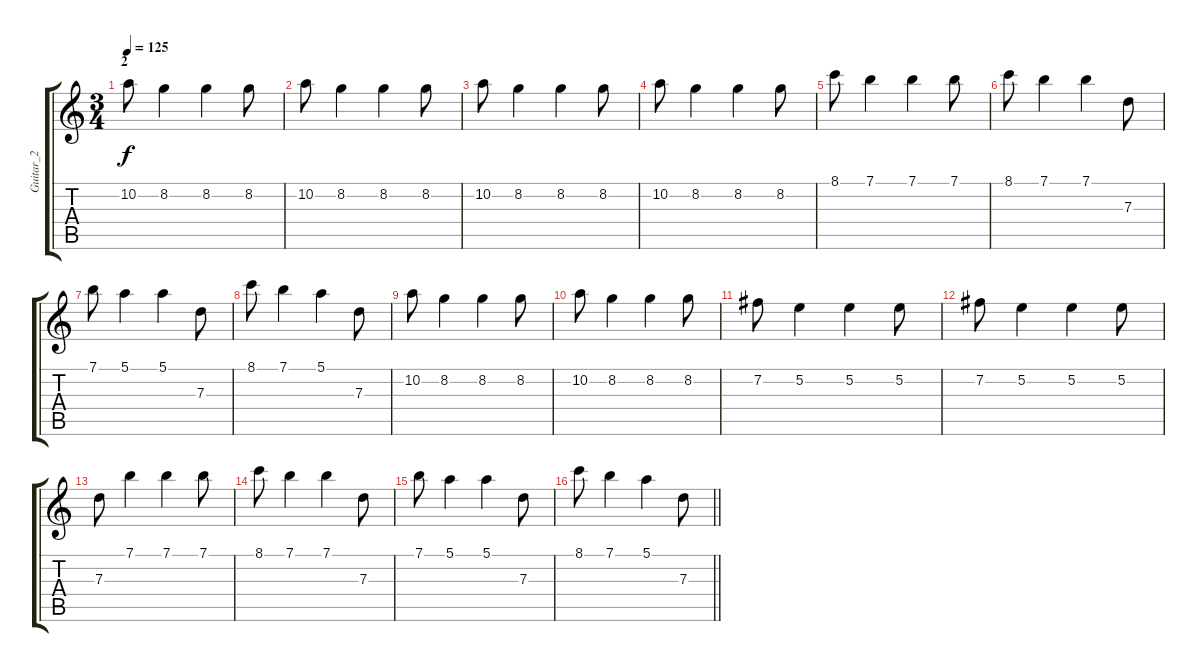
\track ("Guitar_2" "Guitar_2") {instrument acousticguitarsteel}
\staff {score tabs}
\tuning (E4 B3 G3 D3 A2 E2) {hide}
\ts (3 4)
\section ("" "2")
\tempo 125
\clef g2
\ks c
10.2.8{dy f} 8.2.4 8.2.4 8.2.8 |
10.2.8 8.2.4 8.2.4 8.2.8 |
10.2.8 8.2.4 8.2.4 8.2.8 |
10.2.8 8.2.4 8.2.4 8.2.8 |
8.1.8 7.1.4 7.1.4 7.1.8 |
8.1.8 7.1.4 7.1.4 7.3.8 |
7.1.8 5.1.4 5.1.4 7.3.8 |
8.1.8 7.1.4 5.1.4 7.3.8 |
10.2.8 8.2.4 8.2.4 8.2.8 |
10.2.8 8.2.4 8.2.4 8.2.8 |
7.2.8 5.2.4 5.2.4 5.2.8 |
7.2.8 5.2.4 5.2.4 5.2.8 |
7.3.8 7.1.4 7.1.4 7.1.8 |
8.1.8 7.1.4 7.1.4 7.3.8 |
7.1.8 5.1.4 5.1.4 7.3.8 |
\barLineRight lightlight
8.1.8 7.1.4 5.1.4 7.3.8
